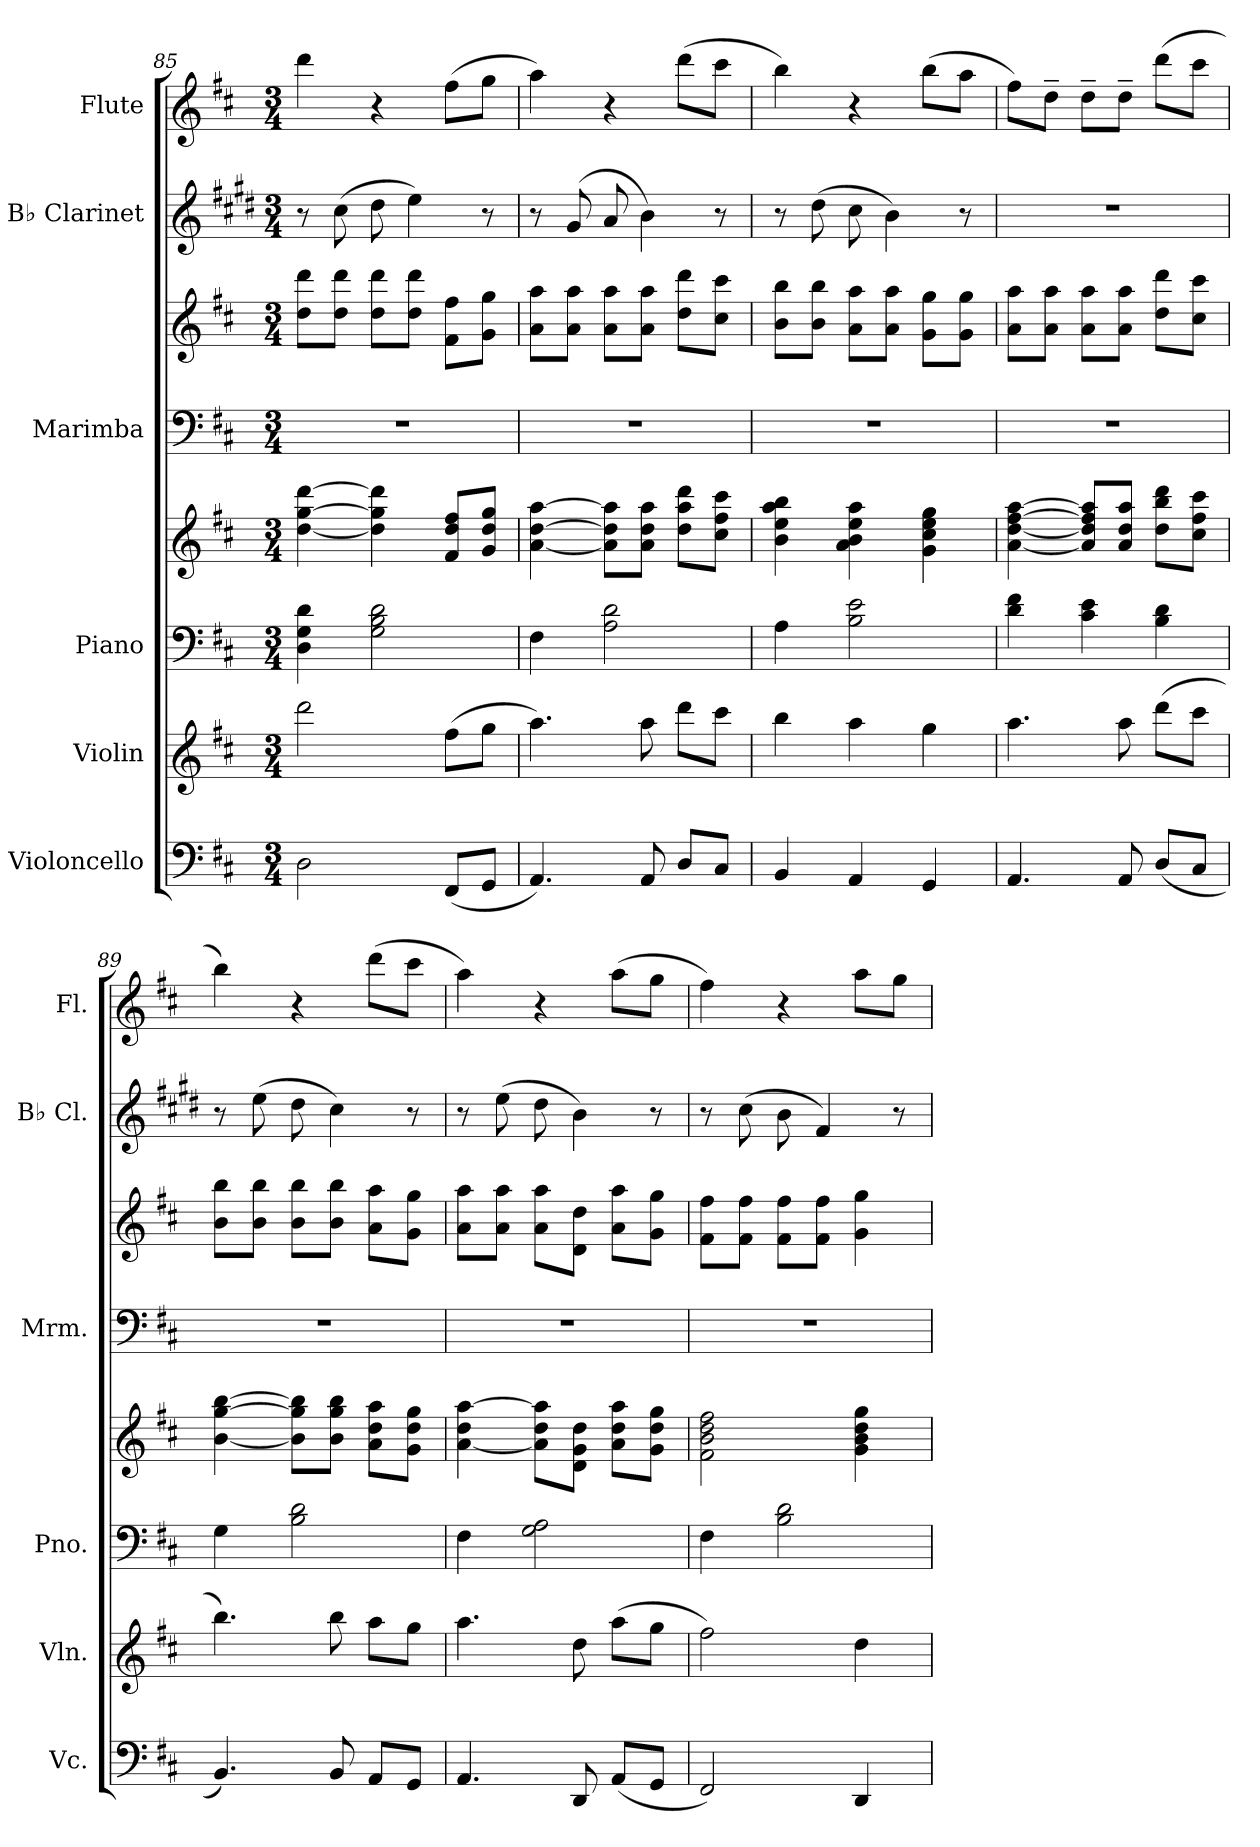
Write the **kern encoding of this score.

**kern	**kern	**kern	**kern	**kern	**kern	**kern	**kern
*part6	*part5	*part4	*part4	*part3	*part3	*part2	*part1
*staff8	*staff7	*staff6	*staff5	*staff4	*staff3	*staff2	*staff1
*I"Violoncello	*I"Violin	*I"Piano	*	*I"Marimba	*	*I"B♭ Clarinet	*I"Flute
*I'Vc.	*I'Vln.	*I'Pno.	*	*I'Mrm.	*	*I'B♭ Cl.	*I'Fl.
*clefF4	*clefG2	*clefF4	*clefG2	*clefF4	*clefG2	*clefG2	*clefG2
*	*	*	*	*	*	*ITrd1c2	*
*k[f#c#]	*k[f#c#]	*k[f#c#]	*k[f#c#]	*k[f#c#]	*k[f#c#]	*k[f#c#]	*k[f#c#]
*M3/4	*M3/4	*M3/4	*M3/4	*M3/4	*M3/4	*M3/4	*M3/4
=85	=85	=85	=85	=85	=85	=85	=85
2D\	2ddd\	4D\ 4G\ 4d\	[4dd\ [4gg\ [4ddd\	2.r	8dd\ 8ddd\L	8r	4ddd\
.	.	.	.	.	8dd\ 8ddd\J	(8b\	.
.	.	2G\ 2B\ 2d\	4dd\] 4gg\] 4ddd\]	.	8dd\ 8ddd\L	8cc#\	4r
.	.	.	.	.	8dd\ 8ddd\J	4dd\)	.
(8FF#/L	(8ff#\L	.	8f#/ 8dd/ 8ff#/L	.	8f#\ 8ff#\L	.	(8ff#\L
8GG/J	8gg\J	.	8g/ 8dd/ 8gg/J	.	8g\ 8gg\J	8r	8gg\J
=86	=86	=86	=86	=86	=86	=86	=86
4.AA/)	4.aa\)	4F#\	[4a\ [4dd\ [4aa\	2.r	8a\ 8aa\L	8r	4aa\)
.	.	.	.	.	8a\ 8aa\J	(8f#/	.
.	.	2A\ 2d\	8a\] 8dd\] 8aa\]L	.	8a\ 8aa\L	8g/	4r
8AA/	8aa\	.	8a\ 8dd\ 8aa\J	.	8a\ 8aa\J	4a\)	.
8D/L	8ddd\L	.	8dd\ 8aa\ 8ddd\L	.	8dd\ 8ddd\L	.	(8ddd\L
8C#/J	8ccc#\J	.	8cc#\ 8ff#\ 8ccc#\J	.	8cc#\ 8ccc#\J	8r	8ccc#\J
=87	=87	=87	=87	=87	=87	=87	=87
4BB/	4bb\	4A\	4b\ 4ee\ 4aa\ 4bb\	2.r	8b\ 8bb\L	8r	4bb\)
.	.	.	.	.	8b\ 8bb\J	(8cc#\	.
4AA/	4aa\	2B\ 2e\	4a\ 4b\ 4ee\ 4aa\	.	8a\ 8aa\L	8b\	4r
.	.	.	.	.	8a\ 8aa\J	4a\)	.
4GG/	4gg\	.	4g\ 4cc#\ 4ee\ 4gg\	.	8g\ 8gg\L	.	(8bb\L
.	.	.	.	.	8g\ 8gg\J	8r	8aa\J
=88	=88	=88	=88	=88	=88	=88	=88
4.AA/	4.aa\	4d\ 4f#\	[4a\ [4dd\ [4ff#\ [4aa\	2.r	8a\ 8aa\L	2.r	8ff#\L)
.	.	.	.	.	8a\ 8aa\J	.	8dd~\J
.	.	4c#\ 4e\	8a/] 8dd/] 8ff#/] 8aa/]L	.	8a\ 8aa\L	.	8dd~\L
8AA/	8aa\	.	8a/ 8dd/ 8aa/J	.	8a\ 8aa\J	.	8dd~\J
(8D/L	(8ddd\L	4B\ 4d\	8dd\ 8bb\ 8ddd\L	.	8dd\ 8ddd\L	.	(8ddd\L
8C#/J	8ccc#\J	.	8cc#\ 8ff#\ 8ccc#\J	.	8cc#\ 8ccc#\J	.	8ccc#\J
=89	=89	=89	=89	=89	=89	=89	=89
4.BB/)	4.bb\)	4G\	[4b\ [4gg\ [4bb\	2.r	8b\ 8bb\L	8r	4bb\)
.	.	.	.	.	8b\ 8bb\J	(8dd\	.
.	.	2B\ 2d\	8b\] 8gg\] 8bb\]L	.	8b\ 8bb\L	8cc#\	4r
8BB/	8bb\	.	8b\ 8gg\ 8bb\J	.	8b\ 8bb\J	4b\)	.
8AA/L	8aa\L	.	8a\ 8dd\ 8aa\L	.	8a\ 8aa\L	.	(8ddd\L
8GG/J	8gg\J	.	8g\ 8dd\ 8gg\J	.	8g\ 8gg\J	8r	8ccc#\J
!!LO:PB:g=z
=90	=90	=90	=90	=90	=90	=90	=90
4.AA/	4.aa\	4F#\	[4a\ 4dd\ [4aa\	2.r	8a\ 8aa\L	8r	4aa\)
.	.	.	.	.	8a\ 8aa\J	(8dd\	.
.	.	2G\ 2A\	8a\] 8dd\ 8aa\]L	.	8a\ 8aa\L	8cc#\	4r
8DD/	8dd\	.	8d\ 8g\ 8dd\J	.	8d\ 8dd\J	4a\)	.
(8AA/L	(8aa\L	.	8a\ 8dd\ 8aa\L	.	8a\ 8aa\L	.	(8aa\L
8GG/J	8gg\J	.	8g\ 8dd\ 8gg\J	.	8g\ 8gg\J	8r	8gg\J
=91	=91	=91	=91	=91	=91	=91	=91
2FF#/)	2ff#\)	4F#\	2f#\ 2b\ 2dd\ 2ff#\	2.r	8f#\ 8ff#\L	8r	4ff#\)
.	.	.	.	.	8f#\ 8ff#\J	(8b\	.
.	.	2B\ 2d\	.	.	8f#\ 8ff#\L	8a\	4r
.	.	.	.	.	8f#\ 8ff#\J	4e/)	.
4DD/	4dd\	.	4g\ 4b\ 4dd\ 4gg\	.	4g\ 4gg\	.	8aa\L
.	.	.	.	.	.	8r	8gg\J
=	=	=	=	=	=	=	=
*-	*-	*-	*-	*-	*-	*-	*-
